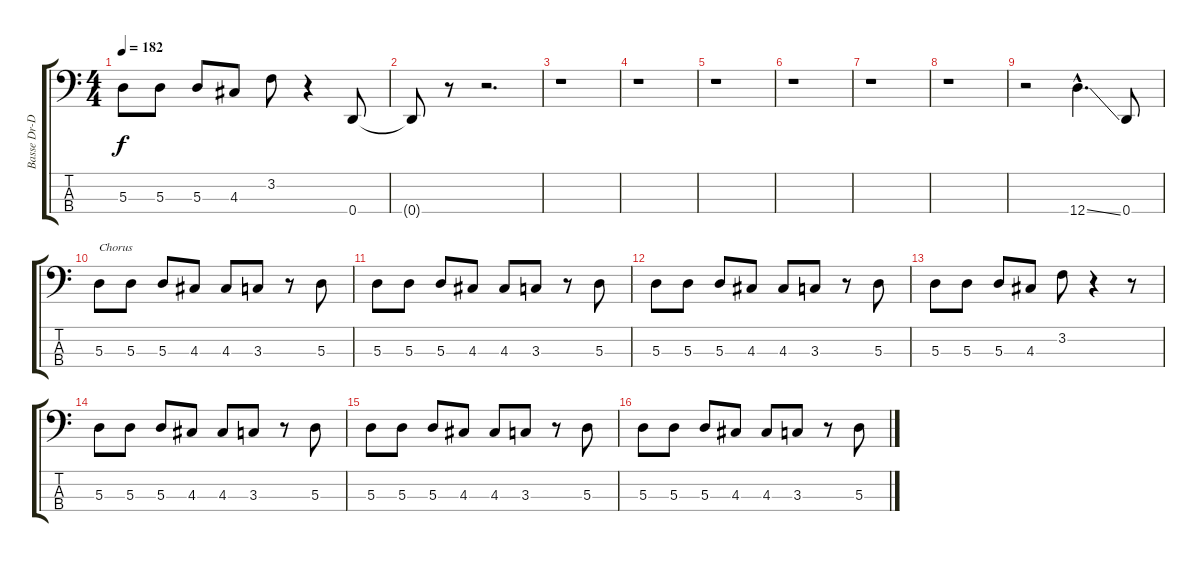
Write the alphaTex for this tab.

\track ("Basse Dr-D" "Basse Dr-D") {instrument electricbassfinger}
\staff {score tabs}
\tuning (G2 D2 A1 D1) {hide}
\ts (4 4)
\tempo 182
\clef f4
\ks c
5.3.8{dy f} 5.3.8 5.3.8 4.3.8 3.2.8 r.4 0.4.8 |
0.4{t}.8 r.8 r.2{d} |
r.1 |
r.1 |
r.1 |
r.1 |
r.1 |
r.1 |
r.2 12.4{ss hac}.4{d} 0.4.8 |
5.3.8{txt "Chorus"} 5.3.8 5.3.8 4.3.8 4.3.8 3.3.8 r.8 5.3.8 |
5.3.8 5.3.8 5.3.8 4.3.8 4.3.8 3.3.8 r.8 5.3.8 |
5.3.8 5.3.8 5.3.8 4.3.8 4.3.8 3.3.8 r.8 5.3.8 |
5.3.8 5.3.8 5.3.8 4.3.8 3.2.8 r.4 r.8 |
5.3.8 5.3.8 5.3.8 4.3.8 4.3.8 3.3.8 r.8 5.3.8 |
5.3.8 5.3.8 5.3.8 4.3.8 4.3.8 3.3.8 r.8 5.3.8 |
5.3.8 5.3.8 5.3.8 4.3.8 4.3.8 3.3.8 r.8 5.3.8
